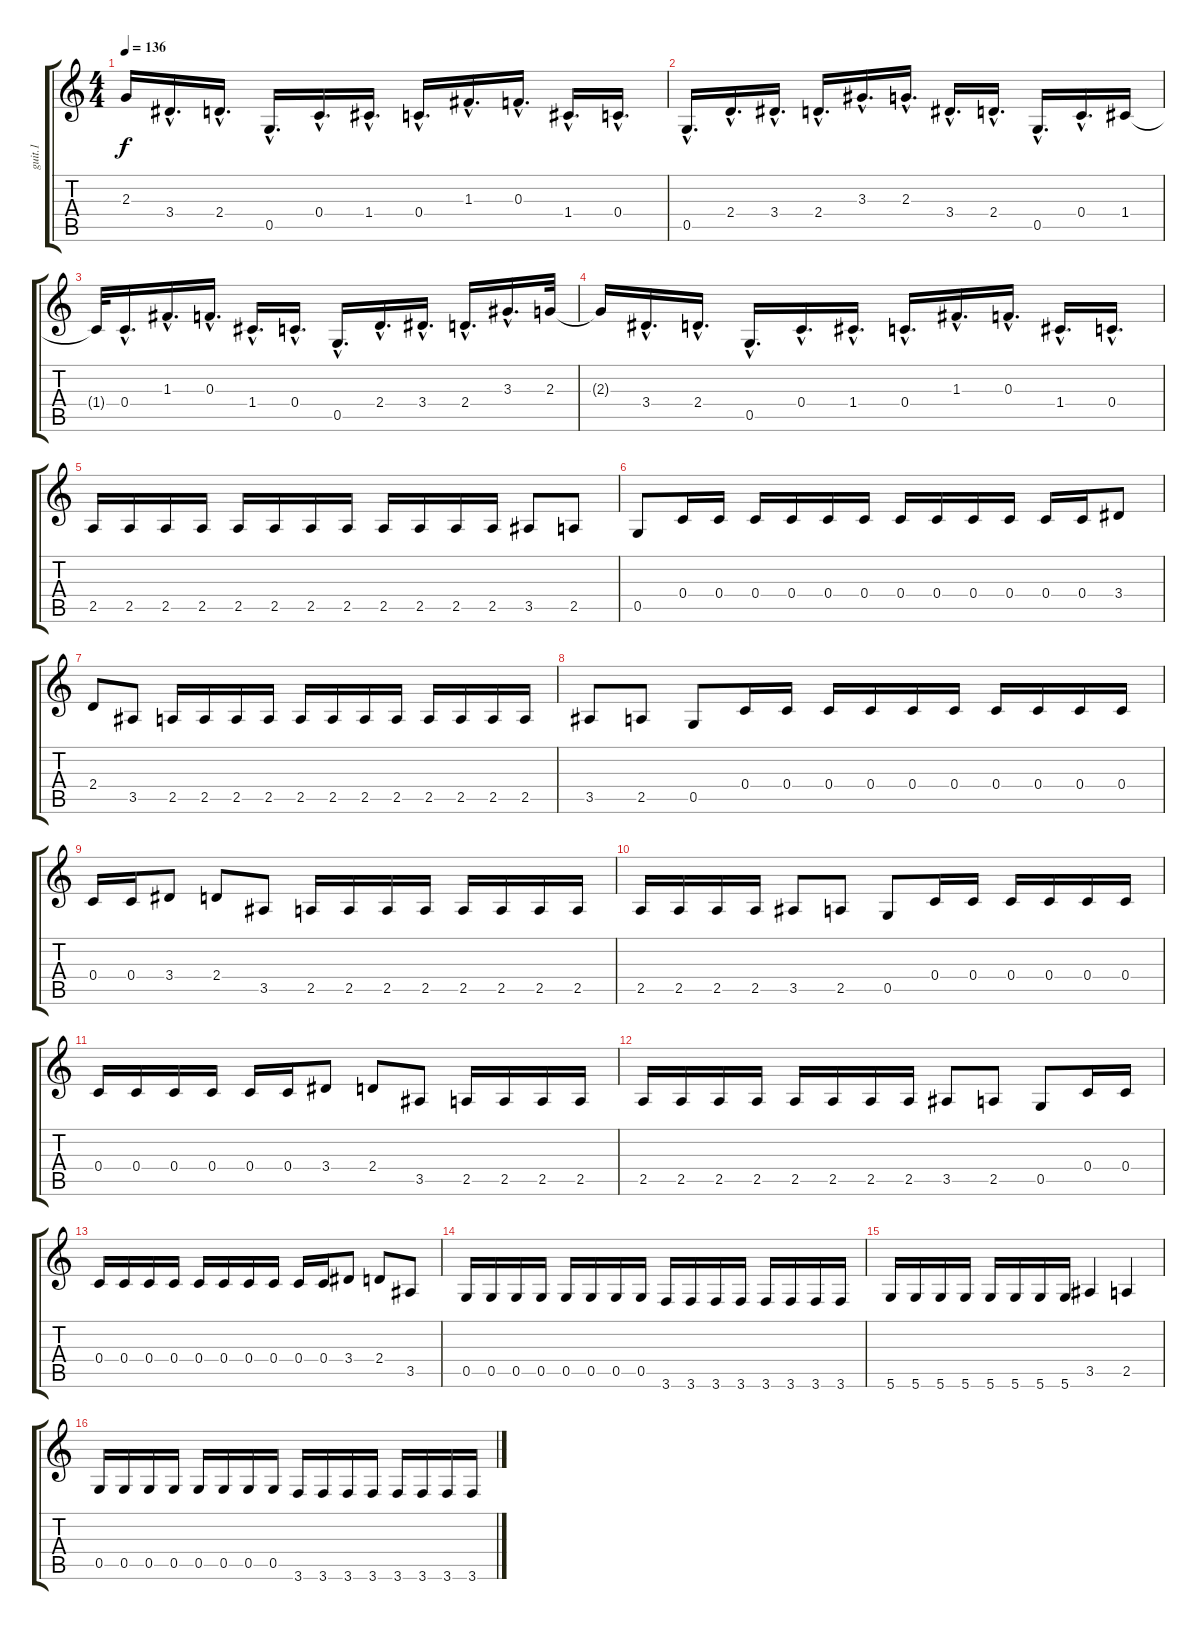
\track ("guit.1" "guit.1") {instrument distortionguitar}
\staff {score tabs}
\tuning (D4 A3 F3 C3 G2 D2) {hide}
\ts (4 4)
\tempo 136
\clef g2
\ks c
2.3{t}.16{dy f} 3.4{hac}.16{d} 2.4{hac}.16{d} 0.5{hac}.16{d} 0.4{hac}.16{d} 1.4{hac}.16{d} 0.4{hac}.16{d} 1.3{hac}.16{d} 0.3{hac}.16{d} 1.4{hac}.16{d} 0.4{hac}.16{d} |
0.5{hac}.16{d} 2.4{hac}.16{d} 3.4{hac}.16{d} 2.4{hac}.16{d} 3.3{hac}.16{d} 2.3{hac}.16{d} 3.4{hac}.16{d} 2.4{hac}.16{d} 0.5{hac}.16{d} 0.4{hac}.16{d} 1.4.16 |
1.4{t}.32 0.4{hac}.16{d} 1.3{hac}.16{d} 0.3{hac}.16{d} 1.4{hac}.16{d} 0.4{hac}.16{d} 0.5{hac}.16{d} 2.4{hac}.16{d} 3.4{hac}.16{d} 2.4{hac}.16{d} 3.3{hac}.16{d} 2.3.32 |
2.3{t}.16 3.4{hac}.16{d} 2.4{hac}.16{d} 0.5{hac}.16{d} 0.4{hac}.16{d} 1.4{hac}.16{d} 0.4{hac}.16{d} 1.3{hac}.16{d} 0.3{hac}.16{d} 1.4{hac}.16{d} 0.4{hac}.16{d} |
2.5.16 2.5.16 2.5.16 2.5.16 2.5.16 2.5.16 2.5.16 2.5.16 2.5.16 2.5.16 2.5.16 2.5.16 3.5.8 2.5.8 |
0.5.8 0.4.16 0.4.16 0.4.16 0.4.16 0.4.16 0.4.16 0.4.16 0.4.16 0.4.16 0.4.16 0.4.16 0.4.16 3.4.8 |
2.4.8 3.5.8 2.5.16 2.5.16 2.5.16 2.5.16 2.5.16 2.5.16 2.5.16 2.5.16 2.5.16 2.5.16 2.5.16 2.5.16 |
3.5.8 2.5.8 0.5.8 0.4.16 0.4.16 0.4.16 0.4.16 0.4.16 0.4.16 0.4.16 0.4.16 0.4.16 0.4.16 |
0.4.16 0.4.16 3.4.8 2.4.8 3.5.8 2.5.16 2.5.16 2.5.16 2.5.16 2.5.16 2.5.16 2.5.16 2.5.16 |
2.5.16 2.5.16 2.5.16 2.5.16 3.5.8 2.5.8 0.5.8 0.4.16 0.4.16 0.4.16 0.4.16 0.4.16 0.4.16 |
0.4.16 0.4.16 0.4.16 0.4.16 0.4.16 0.4.16 3.4.8 2.4.8 3.5.8 2.5.16 2.5.16 2.5.16 2.5.16 |
2.5.16 2.5.16 2.5.16 2.5.16 2.5.16 2.5.16 2.5.16 2.5.16 3.5.8 2.5.8 0.5.8 0.4.16 0.4.16 |
0.4.16 0.4.16 0.4.16 0.4.16 0.4.16 0.4.16 0.4.16 0.4.16 0.4.16 0.4.16 3.4.8 2.4.8 3.5.8 |
0.5.16 0.5.16 0.5.16 0.5.16 0.5.16 0.5.16 0.5.16 0.5.16 3.6.16 3.6.16 3.6.16 3.6.16 3.6.16 3.6.16 3.6.16 3.6.16 |
5.6.16 5.6.16 5.6.16 5.6.16 5.6.16 5.6.16 5.6.16 5.6.16 3.5.4 2.5.4 |
0.5.16 0.5.16 0.5.16 0.5.16 0.5.16 0.5.16 0.5.16 0.5.16 3.6.16 3.6.16 3.6.16 3.6.16 3.6.16 3.6.16 3.6.16 3.6.16
